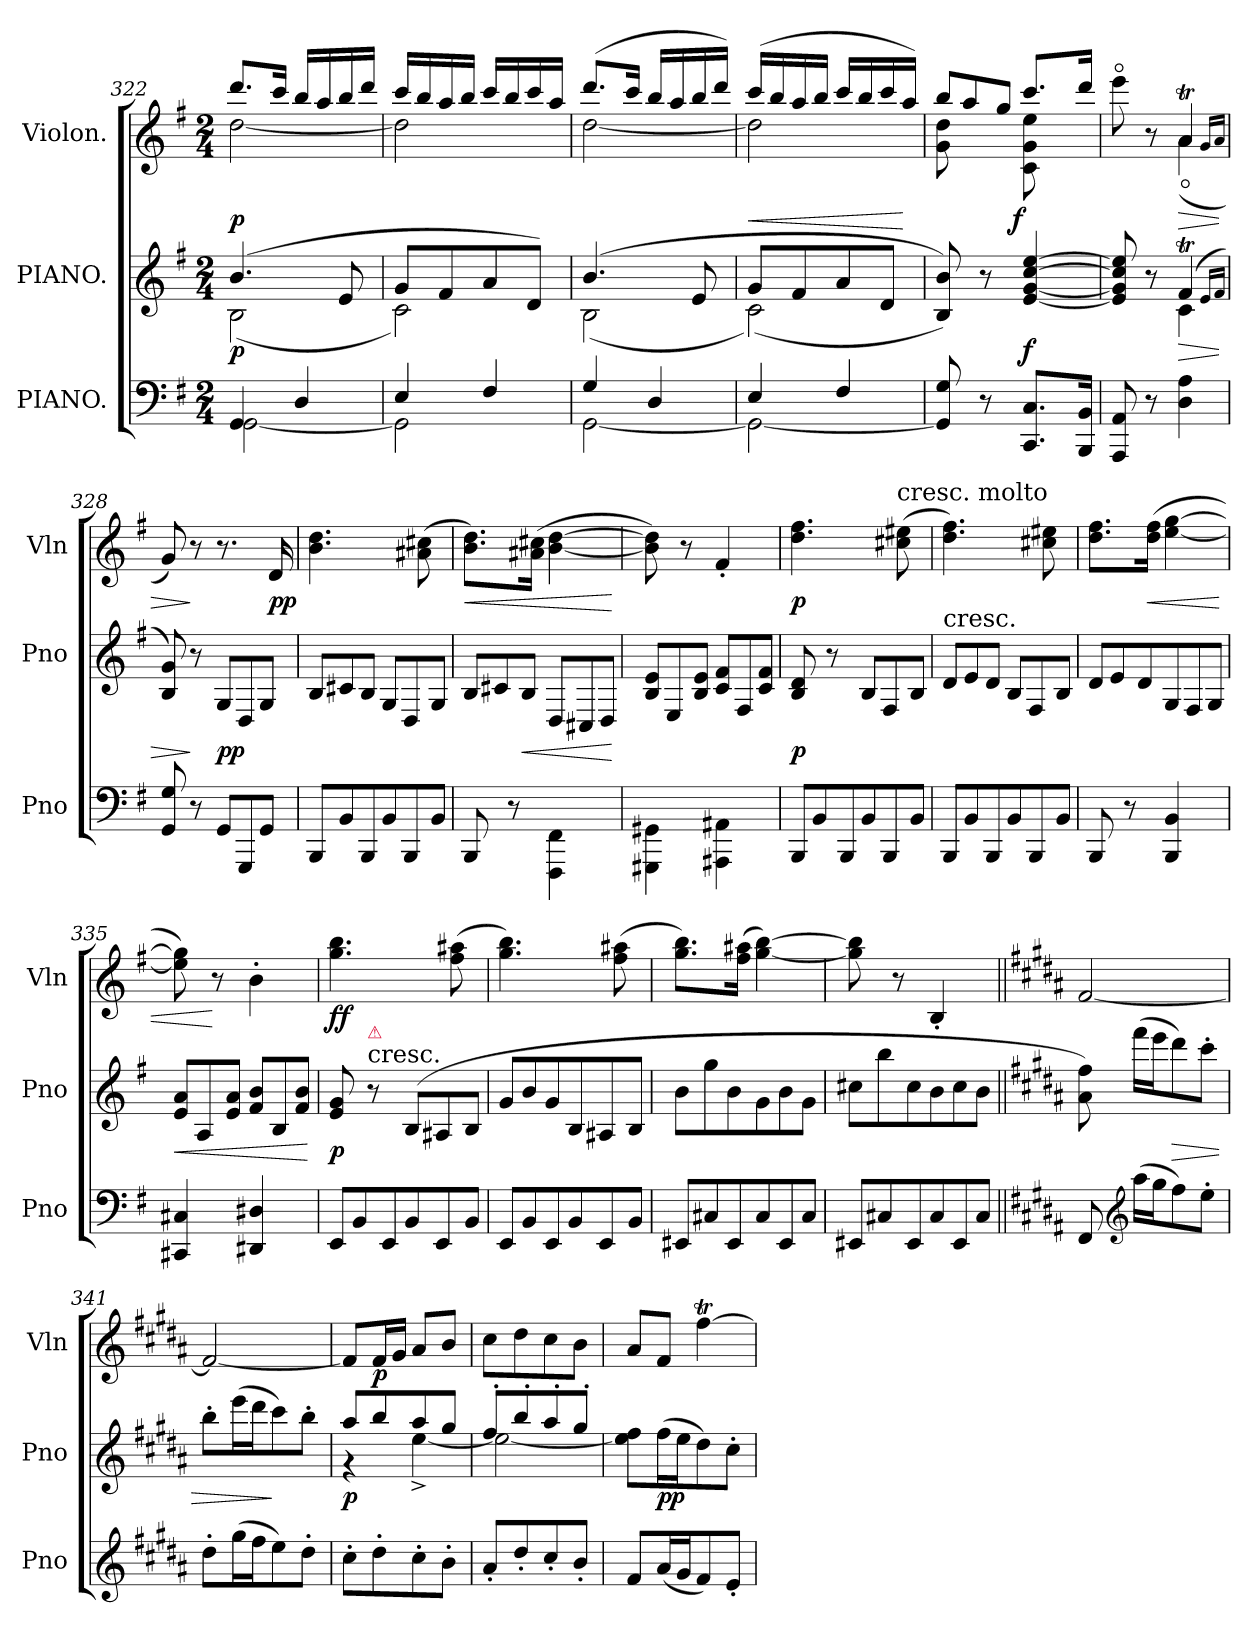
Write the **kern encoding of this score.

**kern	**kern	**dynam	**kern	**dynam
*part3	*part2	*part2	*part1	*part1
*staff3	*staff2	*staff2	*staff1	*staff1
*I"PIANO.	*I"PIANO.	*	*I"Violon.	*
*I'Pno	*I'Pno	*	*I'Vln	*
*clefF4	*clefG2	*	*clefG2	*
*k[f#]	*k[f#]	*	*k[f#]	*
*M2/4	*M2/4	*	*M2/4	*
=322	=322	=322	=322	=322
!LO:N:vis=2	!	!	!	!
*^	*^	*	*^	*
4GG/	[2GG\	(4.b/	(2B\	p	8.ddd/L	[2dd\	p
.	.	.	.	.	16ccc/Jk	.	.
4D/	.	.	.	.	16bb/LL	.	.
.	.	.	.	.	16aa/	.	.
.	.	8e/	.	.	16bb/	.	.
.	.	.	.	.	16ddd/JJ	.	.
=323	=323	=323	=323	=323	=323	=323	=323
4E/	2GG\]	8g/L	2c\)	.	16ccc/LL	2dd\]	.
.	.	.	.	.	16bb/	.	.
.	.	8f#/	.	.	16aa/	.	.
.	.	.	.	.	16bb/JJ	.	.
4F#/	.	8a/	.	.	16ccc/LL	.	.
.	.	.	.	.	16bb/	.	.
.	.	8d/J)	.	.	16ccc/	.	.
.	.	.	.	.	16aa/JJ	.	.
=324	=324	=324	=324	=324	=324	=324	=324
4G/	[2GG\	(4.b/	(2B\	.	(8.ddd/L	[2dd\	.
.	.	.	.	.	16ccc/Jk	.	.
4D/	.	.	.	.	16bb/LL	.	.
.	.	.	.	.	16aa/	.	.
.	.	8e/	.	.	16bb/	.	.
.	.	.	.	.	16ddd/JJ)	.	.
=325	=325	=325	=325	=325	=325	=325	=325
!	!	!	!	!	!	!	!LO:HP:b
4E/	2GG\_	8g/L	(2c\)	.	(16ccc/LL	2dd\]	<
.	.	.	.	.	16bb/	.	.
.	.	8f#/	.	.	16aa/	.	.
.	.	.	.	.	16bb/JJ	.	.
4F#/	.	8a/	.	.	16ccc/LL	.	.
.	.	.	.	.	16bb/	.	.
.	.	8d/J	.	.	16ccc/	.	.
.	.	.	.	.	16aa/JJ)	.	[
*v	*v	*	*	*	*	*	*
*	*v	*v	*	*	*	*
=326	=326	=326	=326	=326	=326
*	*	*	*Xtuplet	*	*
8GG]/ 8G/	8B/ 8b/))	.	12bb/L	8g\ 8dd\	.
.	.	.	12aa/	.	.
8r	8r	.	.	8ryy	.
.	.	.	12gg/J	.	.
!	!	!	!	!	!LO:DY:rj
8.CC/ 8.C/L	[4e/ [4g/ [4cc/ [4ee/	f	8.ccc/L	8c\ 8g\ 8ee\	f
.	.	.	.	8ryy	.
16BBB/ 16BB/Jk	.	.	16ddd/Jk	.	.
=327	=327	=327	=327	=327	=327
*	*^	*	*	*	*
8AAA/ 8AA/	8e]/ 8g]/ 8cc]/ 8ee]/	4ryy	.	8eeeo\	4ryy	.
8r	8r	.	.	8r	.	.
!	!	!	!LO:HP:b	!	!	!LO:HP:b
4D\ 4A\	(4f#t/	4c\	>	4aT/	(4ao>\	>
*	*v	*v	*	*	*	*
*	*	*	*v	*v	*
.	16qqe/LL	.	16qqg/LL	.
.	16qqf#/JJ	.	16qqa/JJ	.
=328	=328	=328	=328	=328
8GG/ 8G/	8B/ 8g/)	.	8gTTT/)	.
8r	8r	]	8r	]
*Xtuplet	*Xtuplet	*	*	*
12GG/L	12G/L	pp	8.r	.
12GGG/	12D/	.	.	.
12GG/J	12G/J	.	.	.
.	.	.	16d/	pp
=329	=329	=329	=329	=329
12BBB/L	12B/L	.	4.b\ 4.dd\	.
12BB/	12c#X/	.	.	.
12BBB/	12B/J	.	.	.
12BB/	12G/L	.	.	.
12BBB/	12D/	.	.	.
.	.	.	(8a#X\ 8cc#X\	.
12BB/J	12G/J	.	.	.
=330	=330	=330	=330	=330
!	!	!	!	!LO:HP:b
8BBB/	12B/L	.	8.b\ 8.dd\L)	<
.	12c#X/	.	.	.
8r	.	.	.	.
!	!	!LO:HP:b	!	!
.	12B/J	<	.	.
.	.	.	(16a#X\ 16cc#X\Jk	.
4FFF#\ 4FF#\	12D/L	.	[4b\ [4dd\	.
.	12C#X/	.	.	.
.	12D/J	.	.	.
.	.	[	.	[
=331	=331	=331	=331	=331
4GGG#X\ 4GG#X\	12B/ 12e/L	.	8b]\ 8dd]\)	.
.	12E/	.	.	.
.	.	.	8r	.
.	12B/ 12e/J	.	.	.
4AAA#X\ 4AA#X\	12c/ 12f#/L	.	4f#'/	.
.	12F#/	.	.	.
.	12c/ 12f#/J	.	.	.
=332	=332	=332	=332	=332
12BBB/L	8B/ 8d/	p	4.dd\ 4.ff#\	p
12BB/	.	.	.	.
.	8r	.	.	.
12BBB/	.	.	.	.
12BB/	12B/L	.	.	.
12BBB/	12F#/	.	.	.
!	!	!	!LO:TX:t=cresc. molto	!
.	.	.	(8cc#X\ 8ee#X\	.
12BB/J	12B/J	.	.	.
=333	=333	=333	=333	=333
!	!LO:TX:t=cresc.	!	!	!
12BBB/L	12d/L	.	4.dd\ 4.ff#\)	.
12BB/	12e/	.	.	.
12BBB/	12d/J	.	.	.
12BB/	12B/L	.	.	.
12BBB/	12F#/	.	.	.
.	.	.	8cc#X\ 8ee#X\	.
12BB/J	12B/J	.	.	.
=334	=334	=334	=334	=334
8BBB/	12d/L	.	8.dd\ 8.ff#\L	.
.	12e/	.	.	.
8r	.	.	.	.
.	12d/	.	.	.
!	!	!	!	!LO:HP:b
.	.	.	(16dd\ 16ff#\Jk	<
4BBB/ 4BB/	12G/	.	[4ee\ [4gg\	.
.	12F#/	.	.	.
.	12G/J	.	.	.
=335	=335	=335	=335	=335
!	!	!LO:HP:b	!	!
4CC#X/ 4C#X/	12e/ 12a/L	<	8ee]\ 8gg]\)	.
.	12A/	.	.	.
.	.	.	8r	[
.	12e/ 12a/J	.	.	.
4DD#X/ 4D#X/	12f#/ 12b/L	.	4b'\	.
.	12B/	.	.	.
.	12f#/ 12b/J	.	.	.
.	.	[	.	.
=336	=336	=336	=336	=336
12EE/L	8e/ 8g/	p	4.gg\ 4.bb\	ff
12BB/	.	.	.	.
!	!LO:TX:t=cresc.	!	!	!
!	!LO:TX:a:color=crimson:t=⚠	!	!	!
.	8r	.	.	.
12EE/	.	.	.	.
12BB/	(12B/L	.	.	.
12EE/	12A#X/	.	.	.
.	.	.	(8ff#\ 8aa#X\	.
12BB/J	12B/J	.	.	.
=337	=337	=337	=337	=337
12EE/L	12g/L	.	4.gg\ 4.bb\)	.
12BB/	12b/	.	.	.
12EE/	12g/	.	.	.
12BB/	12B/	.	.	.
12EE/	12A#X/	.	.	.
.	.	.	(8ff#\ 8aa#X\	.
12BB/J	12B/J	.	.	.
=338	=338	=338	=338	=338
12EE#X/L	12b\L	.	8.gg\ 8.bb\L)	.
12C#X/	12gg\	.	.	.
12EE#/	12b\	.	.	.
.	.	.	(16ff#\ 16aa#X\Jk	.
12C#/	12g\	.	[4gg\ [4bb\)	.
12EE#/	12b\	.	.	.
12C#/J	12g\J	.	.	.
=339	=339	=339	=339	=339
12EE#X/L	12cc#X\L	.	8gg]\ 8bb]\	.
12C#X/	12bb\	.	.	.
.	.	.	8r	.
12EE#/	12cc#\	.	.	.
12C#/	12b\	.	4B'/	.
12EE#/	12cc#\	.	.	.
12C#/J	12b\J	.	.	.
=340||	=340||	=340||	=340||	=340||
*k[f#c#g#d#a#]	*k[f#c#g#d#a#]	*	*k[f#c#g#d#a#]	*
8FF#/	8a#\ 8ff#\)	.	[2f#/	.
*clefG2	*	*	*	*
(16aa#\LL	(16fff#\LL	.	.	.
16gg#\J	16eee\J	.	.	.
!	!	!LO:HP:b	!	!
8ff#\)	8ddd#\)	>	.	.
8ee'\J	8ccc#'\J	.	.	.
=341	=341	=341	=341	=341
8dd#'\L	8bb'\L	.	2f#/_	.
(16gg#\L	(16eee\L	.	.	.
16ff#\J	16ddd#\J	.	.	.
8ee\)	8ccc#\)	]	.	.
8dd#'\J	8bb'\J	.	.	.
=342	=342	=342	=342	=342
*	*^	*	*	*
8cc#'\L	8aa#/L	4r	p	8f#/L]	.
8dd#'\	8bb/	.	.	16f#/L	p
.	.	.	.	16g#/JJ	.
8cc#'\	8aa#/	[4ee^\	.	8a#/L	.
8b'\J	8gg#/J	.	.	8b/J	.
=343	=343	=343	=343	=343	=343
8a#'/L	8ff#'/L	2ee\_	.	8cc#\L	.
8dd#'/	8bb'/	.	.	8dd#\	.
8cc#'/	8aa#'/	.	.	8cc#\	.
8b'/J	8gg#'/J	.	.	8b\J	.
*	*v	*v	*	*	*
=344	=344	=344	=344	=344
8f#/L	8ee]\ 8ff#\L	.	8a#/L	.
(16a#/L	(16ff#\L	pp	8f#/J	.
16g#/J	16ee\J	.	.	.
8f#/)	8dd#\)	.	[4ff#T\	.
8e'/J	8cc#'\J	.	.	.
=	=	=	=	=
*-	*-	*-	*-	*-
